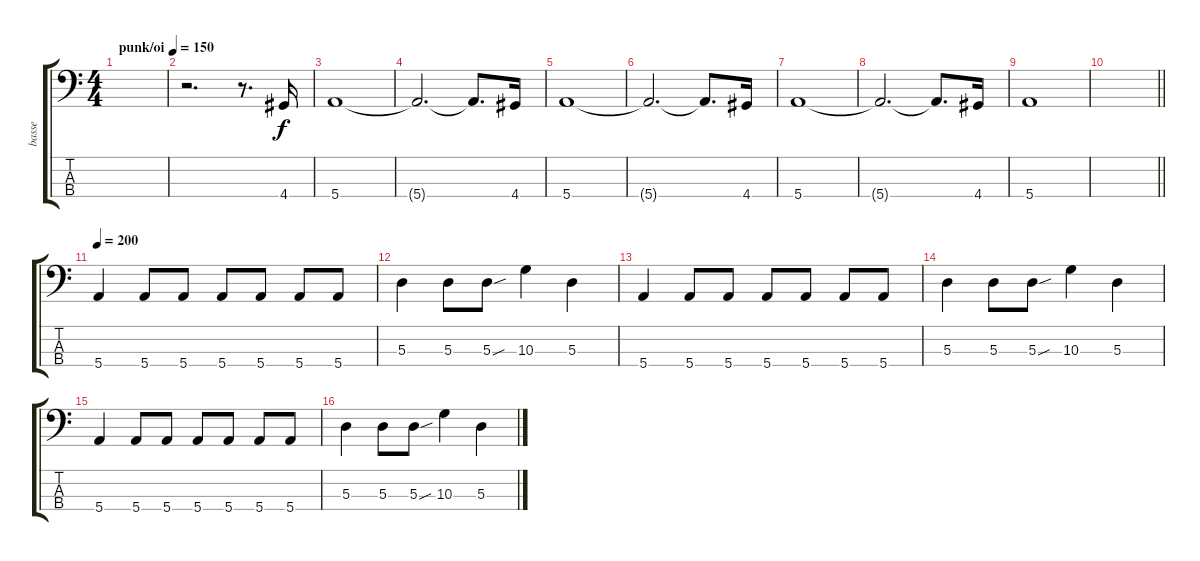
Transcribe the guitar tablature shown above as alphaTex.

\track ("basse" "basse") {instrument electricbasspick}
\staff {score tabs}
\tuning (G2 D2 A1 E1) {hide}
\ts (4 4)
\tempo (150 "punk/oi")
\clef f4
\ks c
|
r.2{d} r.8{d} 4.4.16 |
5.4.1 |
5.4{t}.2{d} 5.4{t}.8{d} 4.4.16 |
5.4.1 |
5.4{t}.2{d} 5.4{t}.8{d} 4.4.16 |
5.4.1 |
5.4{t}.2{d} 5.4{t}.8{d} 4.4.16 |
5.4.1 |
\barLineRight lightlight
|
\section ("" "")
\tempo 200
5.4.4 5.4.8 5.4.8 5.4.8 5.4.8 5.4.8 5.4.8 |
5.3.4 5.3.8 5.3{sou}.8 10.3.4{volume 8} 5.3.4{volume 16} |
5.4.4 5.4.8 5.4.8 5.4.8 5.4.8 5.4.8 5.4.8 |
5.3.4 5.3.8 5.3{sou}.8 10.3.4{volume 8} 5.3.4{volume 16} |
5.4.4 5.4.8 5.4.8 5.4.8 5.4.8 5.4.8 5.4.8 |
5.3.4 5.3.8 5.3{sou}.8 10.3.4{volume 8} 5.3.4{volume 16}
